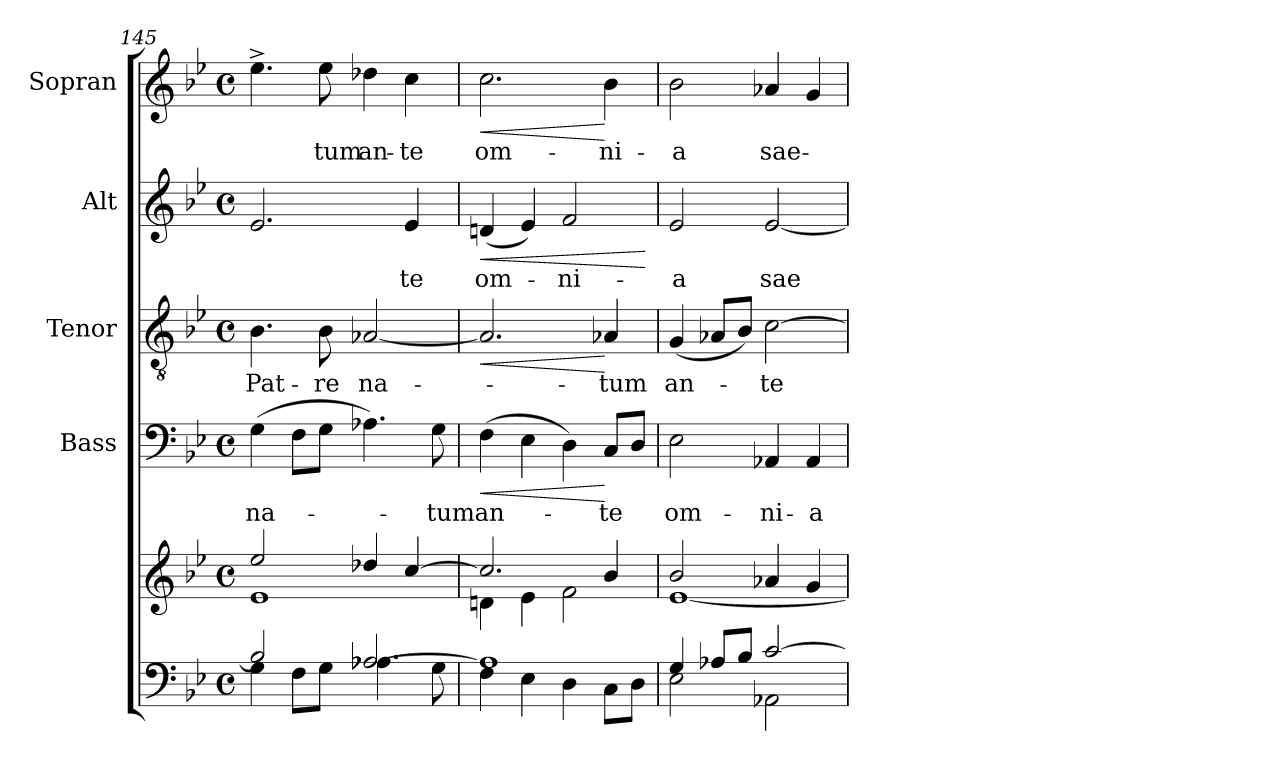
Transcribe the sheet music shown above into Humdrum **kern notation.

**kern	**kern	**kern	**text	**dynam	**kern	**text	**dynam	**kern	**text	**dynam	**kern	**text	**dynam
*part5	*part5	*part4	*part4	*part4	*part3	*part3	*part3	*part2	*part2	*part2	*part1	*part1	*part1
*staff6	*staff5	*staff4	*staff4	*staff4	*staff3	*staff3	*staff3	*staff2	*staff2	*staff2	*staff1	*staff1	*staff1
*	*	*I"Bass	*	*	*I"Tenor	*	*	*I"Alt	*	*	*I"Sopran	*	*
*	*	*I'B.	*	*	*I'T.	*	*	*I'A.	*	*	*I'S.	*	*
*clefF4	*clefG2	*clefF4	*	*	*clefGv2	*	*	*clefG2	*	*	*clefG2	*	*
*k[b-e-]	*k[b-e-]	*k[b-e-]	*	*	*k[b-e-]	*	*	*k[b-e-]	*	*	*k[b-e-]	*	*
*B-:	*B-:	*B-:	*	*	*B-:	*	*	*B-:	*	*	*B-:	*	*
*M4/4	*M4/4	*M4/4	*	*	*M4/4	*	*	*M4/4	*	*	*M4/4	*	*
*met(c)	*met(c)	*met(c)	*	*	*met(c)	*	*	*met(c)	*	*	*met(c)	*	*
=145	=145	=145	=145	=145	=145	=145	=145	=145	=145	=145	=145	=145	=145
*^	*^	*	*	*	*	*	*	*	*	*	*	*	*
!	!	!	!	!	!LO:LY:b	!	!	!LO:LY:b	!	!	!	!	!	!	!
2B-/]	4G\	2ee-/	1e-	(>4G\	na-	.	4.B-\	Pat-	.	2.e-/	.	.	4.ee-^>\	.	.
.	8F\L	.	.	8F\L	.	.	.	.	.	.	.	.	.	.	.
!	!	!	!	!	!	!	!	!LO:LY:b	!	!	!	!	!	!LO:LY:b	!
.	8G\J	.	.	8G\J	.	.	8B-\	-re	.	.	.	.	8ee-\	-tum	.
!	!	!	!	!	!	!	!	!LO:LY:b	!	!	!	!	!	!LO:LY:b	!
[>2A-X/	4.A-\	4dd-X/	.	4.A-X\)	.	.	[2A-X/	na-	.	.	.	.	4dd-X\	an-	.
!	!	!	!	!	!	!	!	!	!	!	!LO:LY:b	!	!	!LO:LY:b	!
.	.	[>4cc/	.	.	.	.	.	.	.	4e-/	-te	.	4cc\	-te	.
!	!	!	!	!	!LO:LY:b	!	!	!	!	!	!	!	!	!	!
.	8G\	.	.	8G\	-tum	.	.	.	.	.	.	.	.	.	.
=146	=146	=146	=146	=146	=146	=146	=146	=146	=146	=146	=146	=146	=146	=146	=146
!	!	!	!	!	!LO:LY:b	!LO:HP:b	!	!	!LO:HP:b	!	!LO:LY:b	!LO:HP:b	!	!LO:LY:b	!LO:HP:b
1A-]	4F\	2.cc/]	4dn\	(>4F\	an-	<	2.A-/]	.	<	(<4dn/	om-	<	2.cc\	om-	<
.	4E-\	.	4e-\	4E-\	.	.	.	.	.	4e-/)	.	.	.	.	.
!	!	!	!	!	!	!	!	!	!	!	!LO:LY:b	!	!	!	!
.	4D\	.	2f\	4D\)	.	.	.	.	.	2f/	-ni-	.	.	.	.
!	!	!	!	!	!LO:LY:b	!	!	!LO:LY:b	!	!	!	!	!	!LO:LY:b	!
.	8C\L	4b-/	.	8C/L	-te	[	4A-X/	-tum	[	.	.	.	4b-\	-ni-	[
.	8D\J	.	.	8D/J	.	.	.	.	.	.	.	.	.	.	.
*v	*v	*	*	*	*	*	*	*	*	*	*	*	*	*	*
*	*v	*v	*	*	*	*	*	*	*	*	*	*	*	*
.	.	.	.	.	.	.	.	.	.	[	.	.	.
=147	=147	=147	=147	=147	=147	=147	=147	=147	=147	=147	=147	=147	=147
*^	*^	*	*	*	*	*	*	*	*	*	*	*	*
!	!	!	!	!	!LO:LY:b	!	!	!LO:LY:b	!	!	!LO:LY:b	!	!	!LO:LY:b	!
4G/	2E-\	2b-/	[<1e-	2E-\	om-	.	(<4G/	an-	.	2e-/	-a	.	2b-\	-a	.
8A-X/L	.	.	.	.	.	.	8A-X/L	.	.	.	.	.	.	.	.
8B-/J	.	.	.	.	.	.	8B-/J)	.	.	.	.	.	.	.	.
!	!	!	!	!	!LO:LY:b	!	!	!LO:LY:b	!	!	!LO:LY:b	!	!	!LO:LY:b	!
[>2c/	2AA-X\	4a-X/	.	4AA-X/	-ni-	.	[2c\	-te	.	[2e-/	sae-	.	4a-X/	sae-	.
!	!	!	!	!	!LO:LY:b	!	!	!	!	!	!	!	!	!	!
.	.	4g/	.	4AA-/	-a	.	.	.	.	.	.	.	4g/	.	.
*v	*v	*	*	*	*	*	*	*	*	*	*	*	*	*	*
*	*v	*v	*	*	*	*	*	*	*	*	*	*	*	*
=	=	=	=	=	=	=	=	=	=	=	=	=	=
*-	*-	*-	*-	*-	*-	*-	*-	*-	*-	*-	*-	*-	*-
